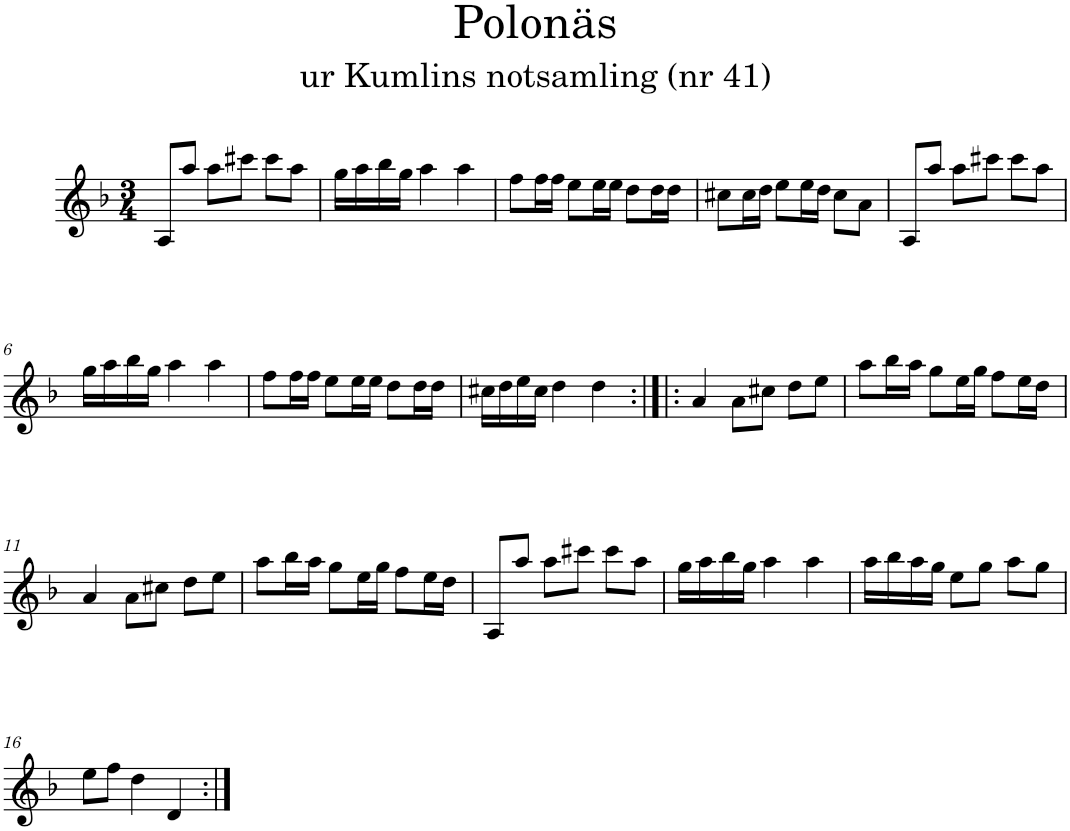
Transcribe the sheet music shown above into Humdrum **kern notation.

**kern
*part1
*staff1
*I"Piano
*I'Pno
*clefG2
*k[b-]
*d:
*M3/4
=1
8A/L
8aa/J
8aa\L
8ccc#X\J
8ccc#\L
8aa\J
=2
16gg\LL
16aa\
16bb-\
16gg\JJ
4aa\
4aa\
=3
8ff\L
16ff\L
16ff\JJ
8ee\L
16ee\L
16ee\JJ
8dd\L
16dd\L
16dd\JJ
=4
8cc#X\L
16cc#\L
16dd\JJ
8ee\L
16ee\L
16dd\JJ
8cc#\L
8a\J
=5
8A/L
8aa/J
8aa\L
8ccc#X\J
8ccc#\L
8aa\J
!!LO:LB:g=z
=6
16gg\LL
16aa\
16bb-\
16gg\JJ
4aa\
4aa\
=7
8ff\L
16ff\L
16ff\JJ
8ee\L
16ee\L
16ee\JJ
8dd\L
16dd\L
16dd\JJ
=8
16cc#X\LL
16dd\
16ee\
16cc#\JJ
4dd\
4dd\
=9:|!|:
4a/
8a\L
8cc#X\J
8dd\L
8ee\J
=10
8aa\L
16bb-\L
16aa\JJ
8gg\L
16ee\L
16gg\JJ
8ff\L
16ee\L
16dd\JJ
!!LO:LB:g=z
=11
4a/
8a\L
8cc#X\J
8dd\L
8ee\J
=12
8aa\L
16bb-\L
16aa\JJ
8gg\L
16ee\L
16gg\JJ
8ff\L
16ee\L
16dd\JJ
=13
8A/L
8aa/J
8aa\L
8ccc#X\J
8ccc#\L
8aa\J
=14
16gg\LL
16aa\
16bb-\
16gg\JJ
4aa\
4aa\
=15
16aa\LL
16bb-\
16aa\
16gg\JJ
8ee\L
8gg\J
8aa\L
8gg\J
!!LO:LB:g=z
=16
8ee\L
8ff\J
4dd\
4d/
=:|!
*-
